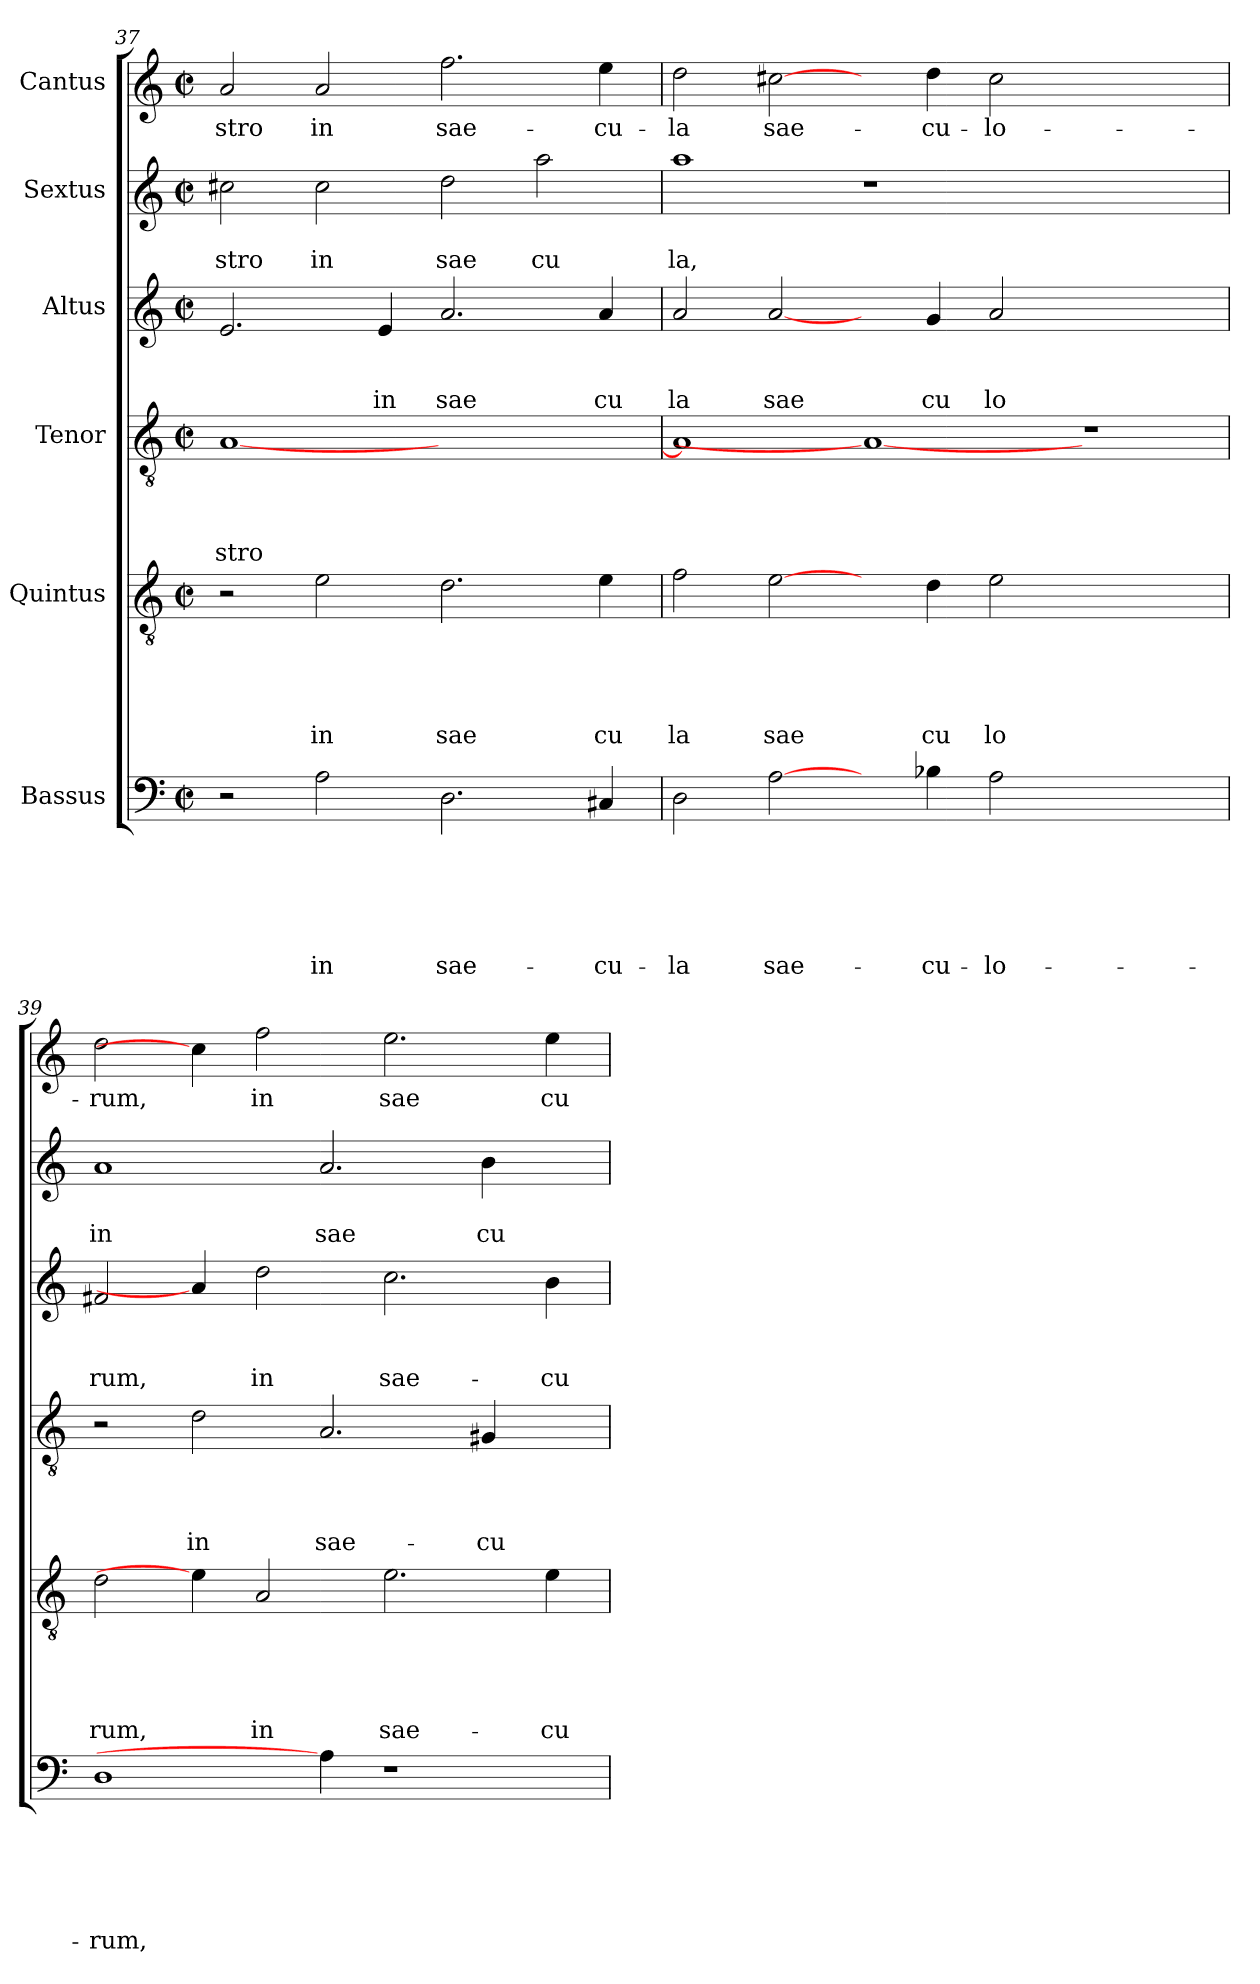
**kern	**text	**text	**text	**text	**text	**text	**kern	**text	**text	**text	**text	**text	**kern	**text	**text	**text	**text	**kern	**text	**text	**text	**kern	**text	**text	**kern	**text
*part6	*part6	*part6	*part6	*part6	*part6	*part6	*part5	*part5	*part5	*part5	*part5	*part5	*part4	*part4	*part4	*part4	*part4	*part3	*part3	*part3	*part3	*part2	*part2	*part2	*part1	*part1
*staff6	*staff6	*staff6	*staff6	*staff6	*staff6	*staff6	*staff5	*staff5	*staff5	*staff5	*staff5	*staff5	*staff4	*staff4	*staff4	*staff4	*staff4	*staff3	*staff3	*staff3	*staff3	*staff2	*staff2	*staff2	*staff1	*staff1
*I"Bassus	*	*	*	*	*	*	*I"Quintus	*	*	*	*	*	*I"Tenor	*	*	*	*	*I"Altus	*	*	*	*I"Sextus	*	*	*I"Cantus	*
*clefF4	*	*	*	*	*	*	*clefGv2	*	*	*	*	*	*clefGv2	*	*	*	*	*clefG2	*	*	*	*clefG2	*	*	*clefG2	*
*k[]	*	*	*	*	*	*	*k[]	*	*	*	*	*	*k[]	*	*	*	*	*k[]	*	*	*	*k[]	*	*	*k[]	*
*C:	*	*	*	*	*	*	*C:	*	*	*	*	*	*C:	*	*	*	*	*C:	*	*	*	*C:	*	*	*C:	*
*M2/2	*	*	*	*	*	*	*M2/2	*	*	*	*	*	*M2/2	*	*	*	*	*M2/2	*	*	*	*M2/2	*	*	*M2/2	*
*met(c|)	*	*	*	*	*	*	*met(c|)	*	*	*	*	*	*met(c|)	*	*	*	*	*met(c|)	*	*	*	*met(c|)	*	*	*met(c|)	*
=37	=37	=37	=37	=37	=37	=37	=37	=37	=37	=37	=37	=37	=37	=37	=37	=37	=37	=37	=37	=37	=37	=37	=37	=37	=37	=37
!	!	!	!	!	!	!	!	!	!	!	!	!	!	!	!	!	!LO:LY:b	!	!	!	!	!	!	!LO:LY:b	!	!LO:LY:b
2r	.	.	.	.	.	.	2r	.	.	.	.	.	[<1A	.	.	.	stro	2.e/	.	.	.	2cc#X\	.	stro	2a/	-stro
!	!	!	!	!	!	!LO:LY:b	!	!	!	!	!	!LO:LY:b	!	!	!	!	!	!	!	!	!	!	!	!LO:LY:b	!	!LO:LY:b
2A\	.	.	.	.	.	in	2e\	.	.	.	.	in	.	.	.	.	.	.	.	.	.	2cc#\	.	in	2a/	in
!	!	!	!	!	!	!	!	!	!	!	!	!	!	!	!	!	!	!	!	!	!LO:LY:b	!	!	!	!	!
.	.	.	.	.	.	.	.	.	.	.	.	.	.	.	.	.	.	4e/	.	.	in	.	.	.	.	.
!	!	!	!	!	!	!LO:LY:b	!	!	!	!	!	!LO:LY:b	!	!	!	!	!	!	!	!	!LO:LY:b	!	!	!LO:LY:b	!	!LO:LY:b
2.D\	.	.	.	.	.	sae-	2.d\	.	.	.	.	sae	1ryy	.	.	.	.	2.a/	.	.	sae	2dd\	.	sae	2.ff\	sae-
!	!	!	!	!	!	!	!	!	!	!	!	!	!	!	!	!	!	!	!	!	!	!	!	!LO:LY:b	!	!
.	.	.	.	.	.	.	.	.	.	.	.	.	.	.	.	.	.	.	.	.	.	2aa\	.	cu	.	.
!	!	!	!	!	!	!LO:LY:b	!	!	!	!	!	!LO:LY:b	!	!	!	!	!	!	!	!	!LO:LY:b	!	!	!	!	!LO:LY:b
4C#X/	.	.	.	.	.	-cu-	4e\	.	.	.	.	cu	.	.	.	.	.	4a/	.	.	cu	.	.	.	4ee\	-cu-
=38	=38	=38	=38	=38	=38	=38	=38	=38	=38	=38	=38	=38	=38	=38	=38	=38	=38	=38	=38	=38	=38	=38	=38	=38	=38	=38
!	!	!	!	!	!	!LO:LY:b	!	!	!	!	!	!LO:LY:b	!	!	!	!	!	!	!	!	!LO:LY:b	!	!	!LO:LY:b	!	!LO:LY:b
2D\	.	.	.	.	.	-la	2f\	.	.	.	.	la	1A]	.	.	.	.	2a/	.	.	la	1aa	.	la,	2dd\	-la
!	!	!	!	!	!	!LO:LY:b	!	!	!	!	!	!LO:LY:b	!	!	!	!	!	!	!	!	!LO:LY:b	!	!	!	!	!LO:LY:b
[2A\	.	.	.	.	.	sae-	[2e\	.	.	.	.	sae	.	.	.	.	.	[2a/	.	.	sae	.	.	.	[2cc#X\	sae-
4ryy	.	.	.	.	.	.	4ryy	.	.	.	.	.	1A_	.	.	.	.	4ryy	.	.	.	1r	.	.	4ryy	.
!	!	!	!	!	!	!LO:LY:b	!	!	!	!	!	!LO:LY:b	!	!	!	!	!	!	!	!	!LO:LY:b	!	!	!	!	!LO:LY:b
4B-X\	.	.	.	.	.	-cu-	4d\	.	.	.	.	cu	.	.	.	.	.	4g/	.	.	cu	.	.	.	4dd\	-cu-
!	!	!	!	!	!	!LO:LY:b	!	!	!	!	!	!LO:LY:b	!	!	!	!	!	!	!	!	!LO:LY:b	!	!	!	!	!LO:LY:b
2A\	.	.	.	.	.	-lo-	2e\	.	.	.	.	lo	.	.	.	.	.	2a/	.	.	lo	.	.	.	2cc#\	-lo-
1ryy	.	.	.	.	.	.	1ryy	.	.	.	.	.	1r	.	.	.	.	1ryy	.	.	.	1ryy	.	.	1ryy	.
!!LO:LB:g=z
=39	=39	=39	=39	=39	=39	=39	=39	=39	=39	=39	=39	=39	=39	=39	=39	=39	=39	=39	=39	=39	=39	=39	=39	=39	=39	=39
!	!	!	!	!	!	!LO:LY:b	!	!	!	!	!	!LO:LY:b	!	!	!	!	!	!	!	!	!LO:LY:b	!	!	!LO:LY:b	!	!LO:LY:b
1D	.	.	.	.	.	-rum,	2d\	.	.	.	.	rum,	2r	.	.	.	.	2f#X/	.	.	rum,	1a	.	in	2dd\	-rum,
!	!	!	!	!	!	!	!	!	!	!	!	!	!	!	!	!	!LO:LY:b	!	!	!	!	!	!	!	!	!
.	.	.	.	.	.	.	4e\]	.	.	.	.	.	2d\	.	.	.	in	4a/]	.	.	.	.	.	.	4cc#\]	.
!	!	!	!	!	!	!	!	!	!	!	!	!LO:LY:b	!	!	!	!	!	!	!	!	!LO:LY:b	!	!	!	!	!LO:LY:b
.	.	.	.	.	.	.	2A/	.	.	.	.	in	.	.	.	.	.	2dd\	.	.	in	.	.	.	2ff\	in
!	!	!	!	!	!	!	!	!	!	!	!	!	!	!	!	!	!LO:LY:b	!	!	!	!	!	!	!LO:LY:b	!	!
4A\]	.	.	.	.	.	.	.	.	.	.	.	.	2.A/	.	.	.	sae-	.	.	.	.	2.a/	.	sae	.	.
!	!	!	!	!	!	!	!	!	!	!	!	!LO:LY:b	!	!	!	!	!	!	!	!	!LO:LY:b	!	!	!	!	!LO:LY:b
1r	.	.	.	.	.	.	2.e\	.	.	.	.	sae-	.	.	.	.	.	2.cc\	.	.	sae-	.	.	.	2.ee\	sae
!	!	!	!	!	!	!	!	!	!	!	!	!	!	!	!	!	!LO:LY:b	!	!	!	!	!	!	!LO:LY:b	!	!
.	.	.	.	.	.	.	.	.	.	.	.	.	4G#X/	.	.	.	-cu-	.	.	.	.	4b\	.	cu	.	.
!	!	!	!	!	!	!	!	!	!	!	!	!LO:LY:b	!	!	!	!	!	!	!	!	!LO:LY:b	!	!	!	!	!LO:LY:b
.	.	.	.	.	.	.	4e\	.	.	.	.	-cu-	4ryy	.	.	.	.	4b\	.	.	-cu-	4ryy	.	.	4ee\	cu
=	=	=	=	=	=	=	=	=	=	=	=	=	=	=	=	=	=	=	=	=	=	=	=	=	=	=
*-	*-	*-	*-	*-	*-	*-	*-	*-	*-	*-	*-	*-	*-	*-	*-	*-	*-	*-	*-	*-	*-	*-	*-	*-	*-	*-
